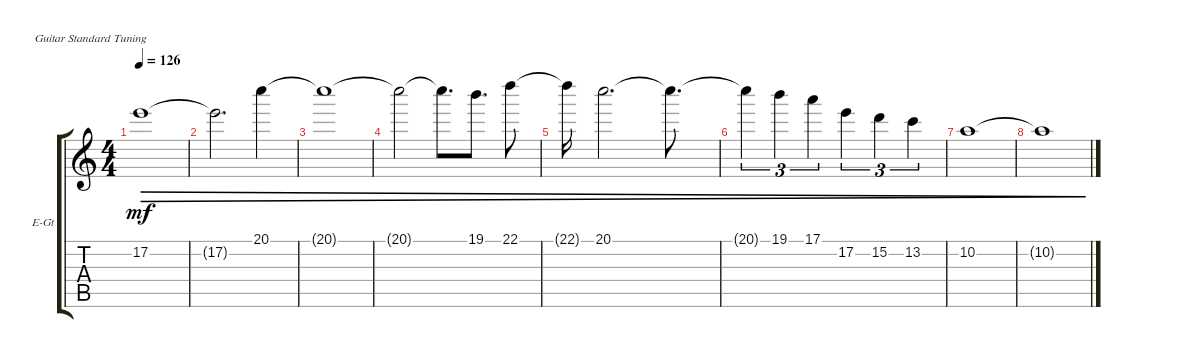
\defaultSystemsLayout 4
\bracketExtendMode groupsimilarinstruments
\firstSystemTrackNameOrientation horizontal
\otherSystemsTrackNameOrientation horizontal
\track ("Electric Guitar" "E-Gt") {instrument overdrivenguitar}
\staff {score tabs}
\tuning (E4 B3 G3 D3 A2 E2)
\ts (4 4)
\tempo 126
\clef g2
\scale
0.333333
\ks aminor
17.2.1{dec dy mf} |
\scale
0.333333 17.2{t}.2{d dec} 20.1.4{dec} |
\scale
0.333333 20.1{t}.1{dec} |
20.1{t}.2{dec} 20.1{t}.8{d dec} 19.1.8{d dec} 22.1.8{dec} |
22.1{t}.16{dec} 20.1.2{d dec} 20.1{t}.8{d dec} |
20.1{t}.4{tu (3 2) dec} 19.1.4{tu (3 2) dec} 17.1.4{tu (3 2) dec} 17.2.4{tu (3 2) dec} 15.2.4{tu (3 2) dec} 13.2.4{tu (3 2) dec} |
10.2.1{dec} |
10.2{t}.1{dec}
